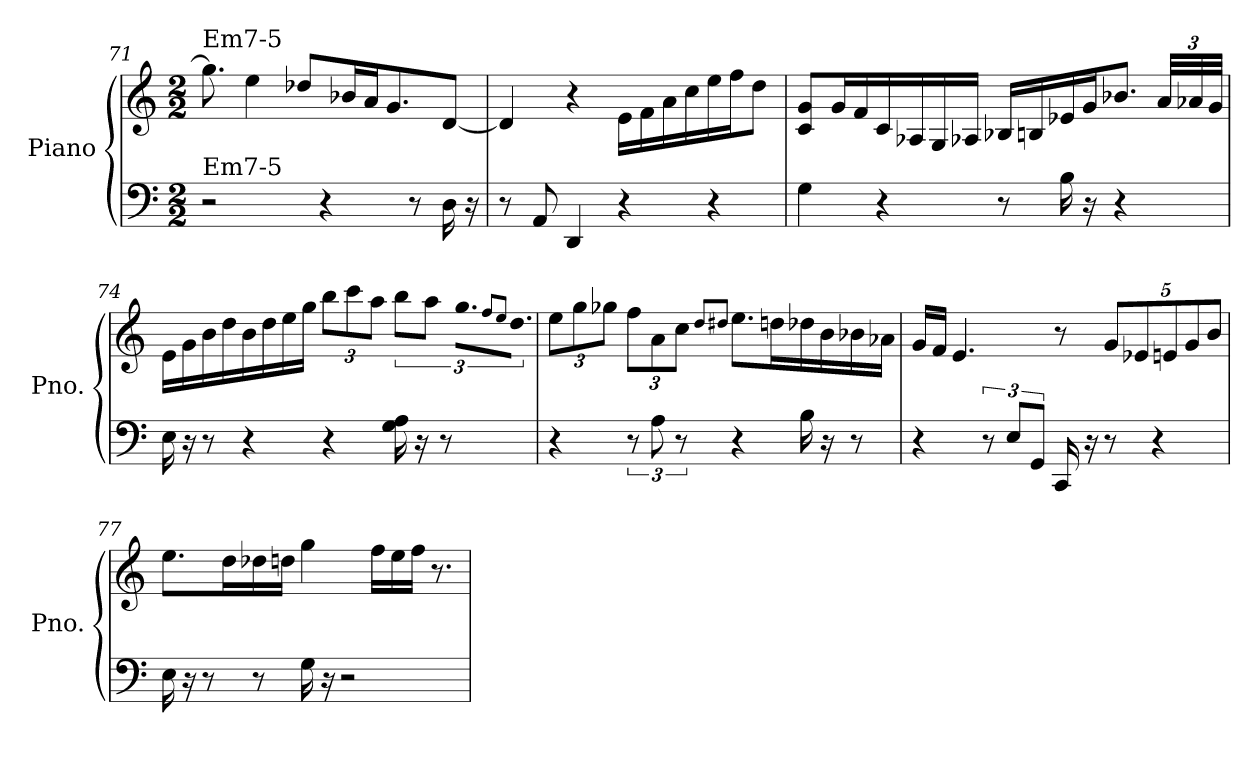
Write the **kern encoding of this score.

**kern	**kern
*part1	*part1
*staff2	*staff1
*I"Piano	*
*I'Pno.	*
!!LO:LB:g=z
*clefF4	*clefG2
*k[]	*k[]
*C:	*C:
*M2/2	*M2/2
=71	=71
!	!LO:TX:a:t=Em7-5
!LO:TX:a:t=Em7-5	!
2r	8.gg\]
.	4ee\
.	8dd-X/L
4r	.
.	16b-X/L
.	16a/J
.	8.g/
8r	.
16D\	[8d/J
16r	.
=72	=72
8r	4d/]
8AA/	.
4DD/	4r
4r	16e\LL
.	16f\
.	16a\
.	16cc\
4r	16ee\
.	16ff\J
.	8dd\J
=73	=73
4G\	8c/ 8g/L
.	16g/L
.	16f/
4r	16c/
.	16A-X/
.	16G/
.	16A-X/JJ
8r	16B-X/LL
.	16Bn/
16B\	16e-X/
16r	16g/J
4r	8.b-X/J
*	*Xbrackettup
.	48a/LLL
.	48a-X/
.	48g/JJJ
!!LO:LB:g=z
=74	=74
16E\	16e\LL
16r	16g\
8r	16b\
.	16dd\
4r	16b\
.	16dd\
.	16ee\
.	16gg\JJ
4r	12bb\L
.	12ccc\
.	12aa\J
*	*brackettup
16G\ 16A\	12bb\L
16r	.
.	12aa\J
8r	.
*	*Xbrackettup
!	!LO:N:vis=32.
.	24gg\LL
.	8qff/L
.	8qee/J
!	!LO:N:vis=32.
.	24dd\JJ
=75	=75
4r	12ee\L
.	12gg\
.	12gg-X\J
12r	12ff\L
12A\	12a\
12r	12cc\J
.	8qdd/L
.	8qdd#X/J
4r	8.ee\L
.	16ddn\L
16B\	16dd-X\
16r	16b\
8r	16b-X\
.	16a-X\JJ
!!LO:LB:g=z
=76	=76
4r	16g/LL
.	16f/JJ
.	4.e/
12r	.
12E/L	.
12GG/J	.
16CC/	8r
16r	.
8r	40%3g/L
.	40%3e-X/
4r	.
.	40%3en/
.	40%3g/
.	40%3b/J
=77	=77
16E\	8.ee\L
16r	.
8r	.
.	16dd\L
8r	16dd-X\
.	16ddn\JJ
16G\	4gg\
16r	.
2r	.
.	16ff\LL
.	16ee\
.	16ff\JJ
.	8.r
=	=
*-	*-
